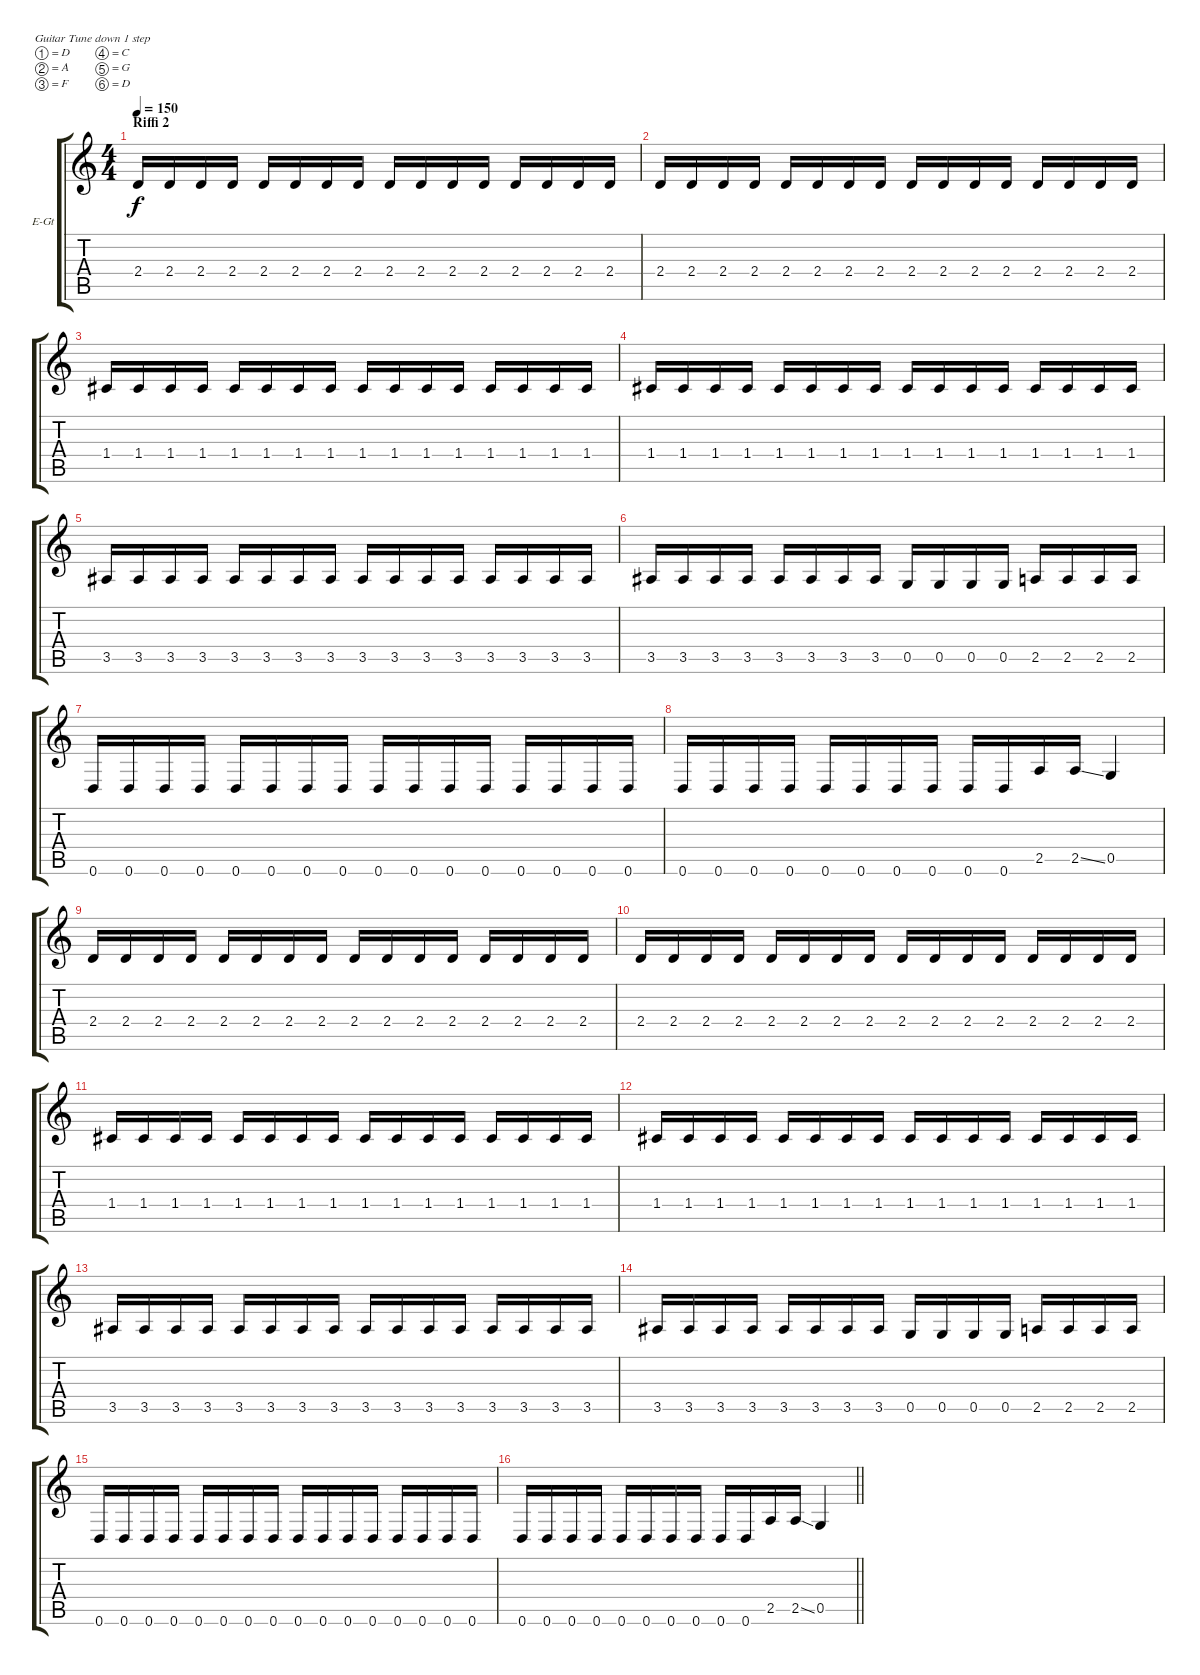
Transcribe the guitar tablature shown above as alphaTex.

\bracketExtendMode groupsimilarinstruments
\firstSystemTrackNameOrientation horizontal
\otherSystemsTrackNameOrientation horizontal
\track ("Kitara 2" "E-Gt") {instrument distortionguitar}
\staff {score tabs}
\tuning (D4 A3 F3 C3 G2 D2)
\ts (4 4)
\section ("" "Riffi 2")
\tempo 150
\clef g2
\ks c
2.4.16{dy f} 2.4.16 2.4.16 2.4.16 2.4.16 2.4.16 2.4.16 2.4.16 2.4.16 2.4.16 2.4.16 2.4.16 2.4.16 2.4.16 2.4.16 2.4.16 |
2.4.16 2.4.16 2.4.16 2.4.16 2.4.16 2.4.16 2.4.16 2.4.16 2.4.16 2.4.16 2.4.16 2.4.16 2.4.16 2.4.16 2.4.16 2.4.16 |
1.4.16 1.4.16 1.4.16 1.4.16 1.4.16 1.4.16 1.4.16 1.4.16 1.4.16 1.4.16 1.4.16 1.4.16 1.4.16 1.4.16 1.4.16 1.4.16 |
1.4.16 1.4.16 1.4.16 1.4.16 1.4.16 1.4.16 1.4.16 1.4.16 1.4.16 1.4.16 1.4.16 1.4.16 1.4.16 1.4.16 1.4.16 1.4.16 |
3.5.16 3.5.16 3.5.16 3.5.16 3.5.16 3.5.16 3.5.16 3.5.16 3.5.16 3.5.16 3.5.16 3.5.16 3.5.16 3.5.16 3.5.16 3.5.16 |
3.5.16 3.5.16 3.5.16 3.5.16 3.5.16 3.5.16 3.5.16 3.5.16 0.5.16 0.5.16 0.5.16 0.5.16 2.5.16 2.5.16 2.5.16 2.5.16 |
0.6.16 0.6.16 0.6.16 0.6.16 0.6.16 0.6.16 0.6.16 0.6.16 0.6.16 0.6.16 0.6.16 0.6.16 0.6.16 0.6.16 0.6.16 0.6.16 |
0.6.16 0.6.16 0.6.16 0.6.16 0.6.16 0.6.16 0.6.16 0.6.16 0.6.16 0.6.16 2.5.16 2.5{ss}.16 0.5.4 |
2.4.16 2.4.16 2.4.16 2.4.16 2.4.16 2.4.16 2.4.16 2.4.16 2.4.16 2.4.16 2.4.16 2.4.16 2.4.16 2.4.16 2.4.16 2.4.16 |
2.4.16 2.4.16 2.4.16 2.4.16 2.4.16 2.4.16 2.4.16 2.4.16 2.4.16 2.4.16 2.4.16 2.4.16 2.4.16 2.4.16 2.4.16 2.4.16 |
1.4.16 1.4.16 1.4.16 1.4.16 1.4.16 1.4.16 1.4.16 1.4.16 1.4.16 1.4.16 1.4.16 1.4.16 1.4.16 1.4.16 1.4.16 1.4.16 |
1.4.16 1.4.16 1.4.16 1.4.16 1.4.16 1.4.16 1.4.16 1.4.16 1.4.16 1.4.16 1.4.16 1.4.16 1.4.16 1.4.16 1.4.16 1.4.16 |
3.5.16 3.5.16 3.5.16 3.5.16 3.5.16 3.5.16 3.5.16 3.5.16 3.5.16 3.5.16 3.5.16 3.5.16 3.5.16 3.5.16 3.5.16 3.5.16 |
3.5.16 3.5.16 3.5.16 3.5.16 3.5.16 3.5.16 3.5.16 3.5.16 0.5.16 0.5.16 0.5.16 0.5.16 2.5.16 2.5.16 2.5.16 2.5.16 |
0.6.16 0.6.16 0.6.16 0.6.16 0.6.16 0.6.16 0.6.16 0.6.16 0.6.16 0.6.16 0.6.16 0.6.16 0.6.16 0.6.16 0.6.16 0.6.16 |
\barLineRight lightlight
0.6.16 0.6.16 0.6.16 0.6.16 0.6.16 0.6.16 0.6.16 0.6.16 0.6.16 0.6.16 2.5.16 2.5{ss}.16 0.5.4
